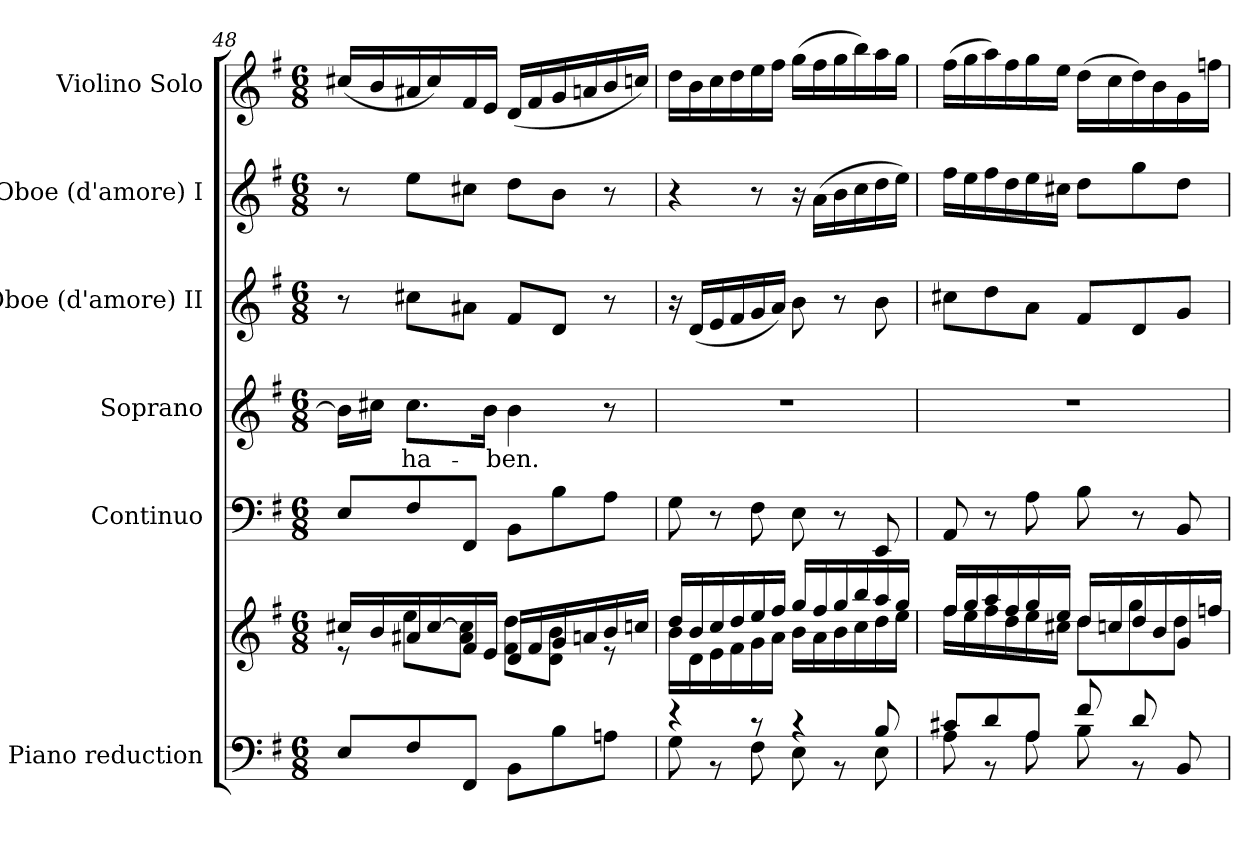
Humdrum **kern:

**kern	**kern	**kern	**kern	**text	**kern	**kern	**kern
*part6	*part6	*part5	*part4	*part4	*part3	*part2	*part1
*staff7	*staff6	*staff5	*staff4	*staff4	*staff3	*staff2	*staff1
*I"Piano reduction	*	*I"Continuo	*I"Soprano	*	*I"Oboe (d'amore) II	*I"Oboe (d'amore) I	*I"Violino Solo
*I'Pno	*	*	*	*	*I'Ob	*I'Ob	*I'Vln
!!LO:LB:g=z
*clefF4	*clefG2	*clefF4	*clefG2	*	*clefG2	*clefG2	*clefG2
*k[f#]	*k[f#]	*k[f#]	*k[f#]	*	*k[f#]	*k[f#]	*k[f#]
*M6/8	*M6/8	*M6/8	*M6/8	*	*M6/8	*M6/8	*M6/8
=48	=48	=48	=48	=48	=48	=48	=48
*	*^	*	*	*	*	*	*
8E/L	16cc#X/LL	8r	8E/L	16b\LL]	.	8r	8r	(16cc#X/LL
.	16b/	.	.	16cc#X\JJ	.	.	.	16b/
!	!	!	!	!	!LO:LY:b	!	!	!
8F#/	16a#X/	8ee\L	8F#/	8.cc#\L	ha-	8cc#X\L	8ee\L	16a#X/
.	[<16cc#/	.	.	.	.	.	.	16cc#/)
8FF#/J	16f#/	8a#\ 8cc#\]J	8FF#/J	.	.	8a#X\J	8cc#X\J	16f#/
.	16e/JJ	.	.	16b\Jk	.	.	.	16e/JJ
!	!	!	!	!	!LO:LY:b	!	!	!
8BB\L	16d/LL	8f#\ 8dd\L	8BB\L	4b\	-ben.	8f#/L	8dd\L	(16d/LL
.	16f#/	.	.	.	.	.	.	16f#/
8B\	16g/	8d\ 8b\J	8B\	.	.	8d/J	8b\J	16g/
.	16an/	.	.	.	.	.	.	16an/
8An\J	16b/	8r	8A\J	8r	.	8r	8r	16b/
.	16ccn/JJ	.	.	.	.	.	.	16ccn/JJ)
=49	=49	=49	=49	=49	=49	=49	=49	=49
*^	*	*	*	*	*	*	*	*
4r	8G\	16dd/LL	16b\LL	8G\	2.r	.	16r	4r	16dd\LL
.	.	16b/	16d\	.	.	.	(16d/LL	.	16b\
.	8r	16cc/	16e\	8r	.	.	16e/	.	16cc\
.	.	16dd/	16f#\	.	.	.	16f#/	.	16dd\
8r	8F#\	16ee/	16g\	8F#\	.	.	16g/	8r	16ee\
.	.	16ff#/JJ	16a\JJ	.	.	.	16a/JJ)	.	16ff#\JJ
4r	8E\	16gg/LL	16b\LL	8E\	.	.	8b\	16r	(16gg\LL
.	.	16ff#/	16a\	.	.	.	.	(16a\LL	16ff#\
.	8r	16gg/	16b\	8r	.	.	8r	16b\	16gg\
.	.	16bb/	16cc\	.	.	.	.	16cc\	16bb\)
8B/	8E\	16aa/	16dd\	8EE/	.	.	8b\	16dd\	16aa\
.	.	16gg/JJ	16ee\JJ	.	.	.	.	16ee\JJ)	16gg\JJ
=50	=50	=50	=50	=50	=50	=50	=50	=50	=50
*	*	*	*^	*	*	*	*	*	*
8c#X/L	8A\	16ff#/LL	16ff#\LL	8ryy	8AA/	2.r	.	8cc#X\L	16ff#\LL	(16ff#\LL
.	.	16gg/	16ee\	.	.	.	.	.	16ee\	16gg\
*	*	*	*v	*v	*	*	*	*	*	*
8d/	8r	16aa/	16ff#\	8r	.	.	8dd\	16ff#\	16aa\)
.	.	16ff#/	16dd\	.	.	.	.	16dd\	16ff#\
8A/J	8A\	16gg/	16ee\	8A\	.	.	8a\J	16ee\	16gg\
.	.	16ee/JJ	16cc#X\JJ	.	.	.	.	16cc#X\JJ	16ee\JJ
8f#/L	8B\	16dd/LL	8dd\L	8B\	.	.	8f#/L	8dd\L	(16dd\LL
.	.	16ccn/	.	.	.	.	.	.	16cc\
8d/	8r	16dd/	8gg\	8r	.	.	8d/	8gg\	16dd\)
.	.	16b/	.	.	.	.	.	.	16b\
*	*	*	*^	*	*	*	*	*	*
8ryy	8BB/	16g/	8dd\J	8g\J	8BB/	.	.	8g/J	8dd\J	16g\
.	.	16ffn/JJ	.	.	.	.	.	.	.	16ffn\JJ
*v	*v	*	*	*	*	*	*	*	*	*
*	*v	*v	*v	*	*	*	*	*	*
=	=	=	=	=	=	=	=
*-	*-	*-	*-	*-	*-	*-	*-
